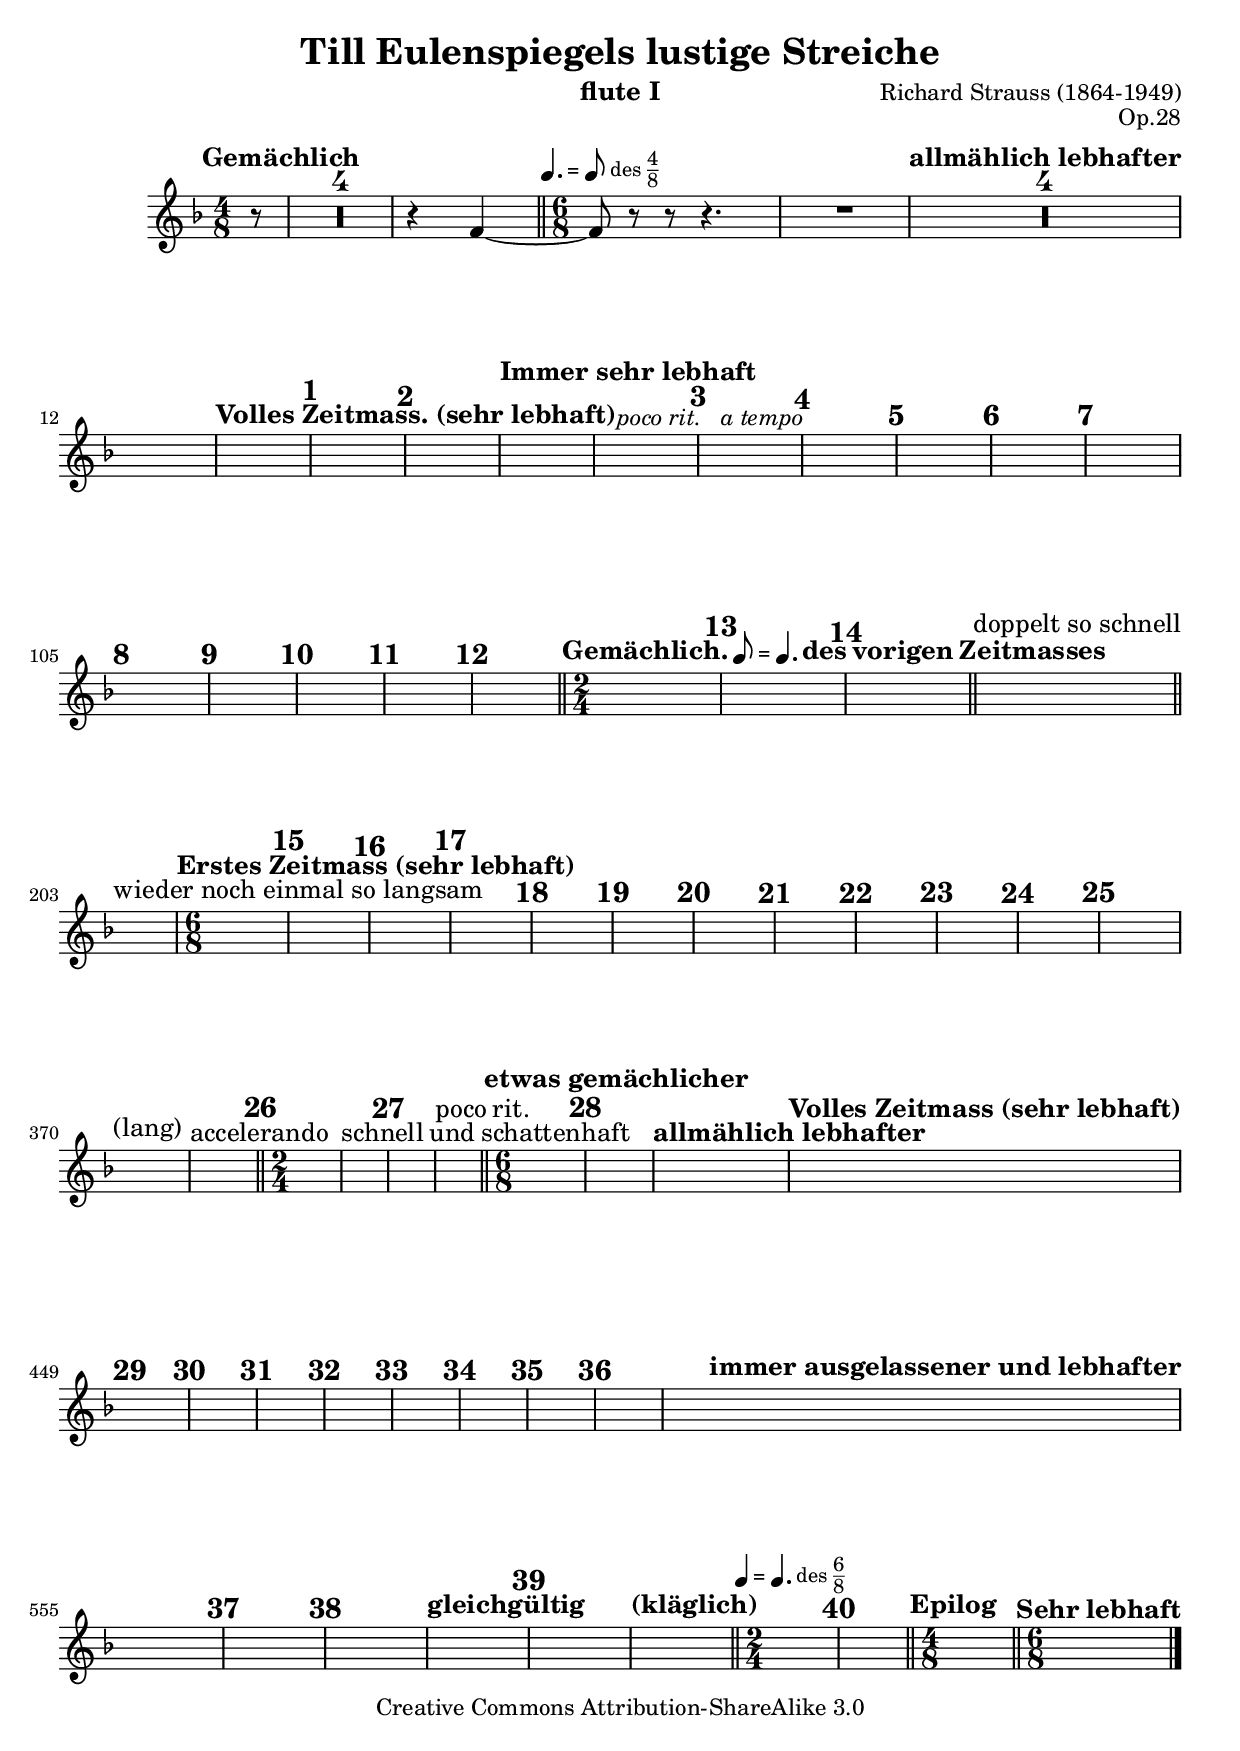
\version "2.11.37"

\include "defs.lyi" 
fluteOne = \relative c'
{
  \key f \major
  r8
  R2*4 |
  r4 f~ |

  %6/8
  f8 r r r4. |
  R2.*5 |
}

 

instrument = "flute I"

notes = \fluteOne

\include "part.lyi"


